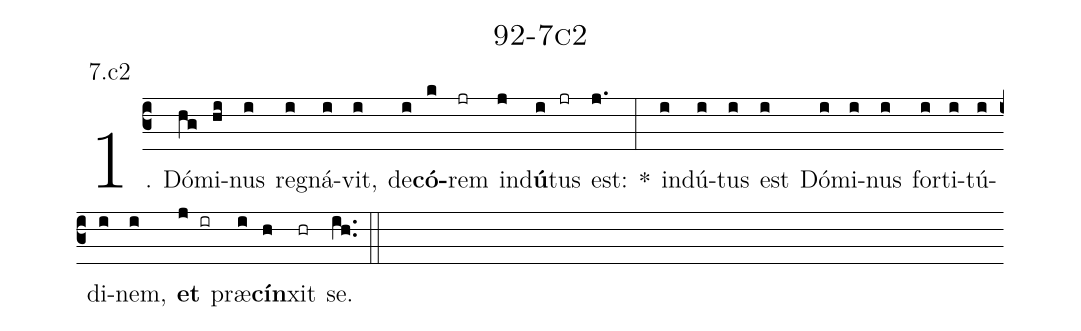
name: 92-7c2;
annotation: 7.c2;
%%
(c3)1. Dó(hg)mi(hi)nus(i) re(i)gná(i)vit,(i) de(i)<b>có</b>(k)rem(jr) ind(j)<b>ú</b>(i)tus(jr) est:(j.) *(:) ind(i)ú(i)tus(i) est(i) Dó(i)mi(i)nus(i) for(i)ti(i)tú(i)di(i)nem,(i) <b>et</b>(j ir) præ(i)<b>cín</b>(h)xit(hr) se.(ih..) (::)
